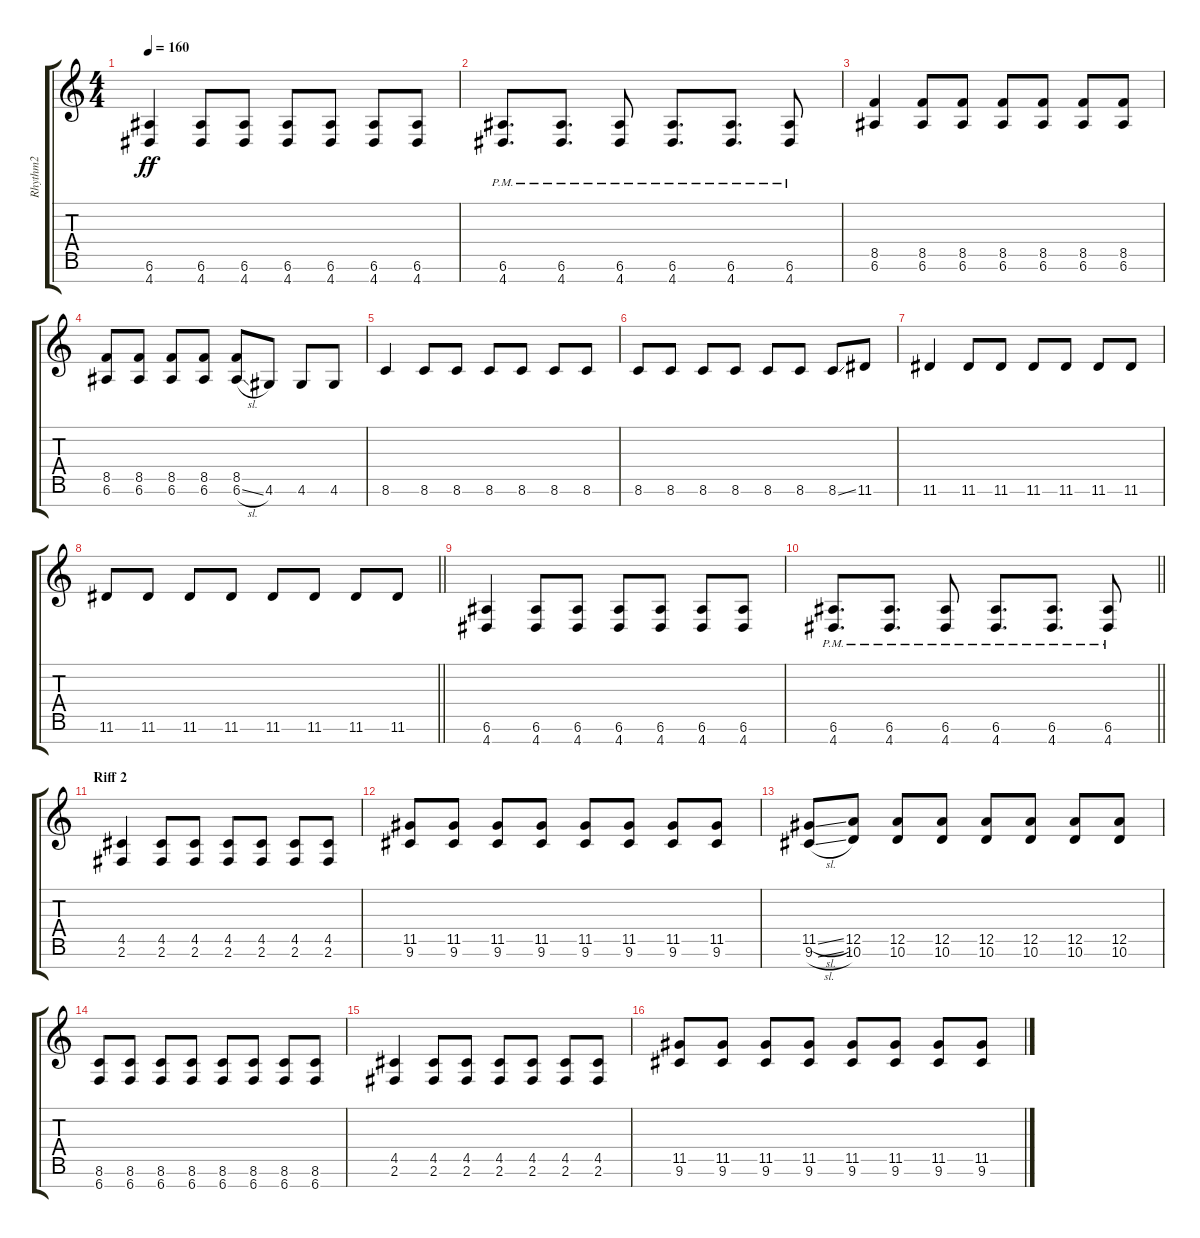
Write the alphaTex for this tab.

\track ("Rhythm2" "Rhythm2") {instrument overdrivenguitar}
\staff {score tabs}
\tuning (E4 B3 G3 D3 A2 E2 B1) {hide}
\ts (4 4)
\tempo 160
\clef g2
\ks c
(6.6 4.7).4{dy ff} (6.6 4.7).8 (6.6 4.7).8 (6.6 4.7).8 (6.6 4.7).8 (6.6 4.7).8 (6.6 4.7).8 |
(6.6{pm} 4.7{pm}).8{d} (6.6{pm} 4.7{pm}).8{d} (6.6{pm} 4.7{pm}).8 (6.6{pm} 4.7{pm}).8{d} (6.6{pm} 4.7{pm}).8{d} (6.6{pm} 4.7{pm}).8 |
(8.5 6.6).4 (8.5 6.6).8 (8.5 6.6).8 (8.5 6.6).8 (8.5 6.6).8 (8.5 6.6).8 (8.5 6.6).8 |
(8.5 6.6).8 (8.5 6.6).8 (8.5 6.6).8 (8.5 6.6).8 (8.5 6.6{sl}).8 4.6.8 4.6.8 4.6.8 |
8.6.4 8.6.8 8.6.8 8.6.8 8.6.8 8.6.8 8.6.8 |
8.6.8 8.6.8 8.6.8 8.6.8 8.6.8 8.6.8 8.6{ss}.8 11.6.8 |
11.6.4 11.6.8 11.6.8 11.6.8 11.6.8 11.6.8 11.6.8 |
\barLineRight lightlight
11.6.8 11.6.8 11.6.8 11.6.8 11.6.8 11.6.8 11.6.8 11.6.8 |
(6.6 4.7).4 (6.6 4.7).8 (6.6 4.7).8 (6.6 4.7).8 (6.6 4.7).8 (6.6 4.7).8 (6.6 4.7).8 |
\barLineRight lightlight
(6.6{pm} 4.7{pm}).8{d} (6.6{pm} 4.7{pm}).8{d} (6.6{pm} 4.7{pm}).8 (6.6{pm} 4.7{pm}).8{d} (6.6{pm} 4.7{pm}).8{d} (6.6{pm} 4.7{pm}).8 |
\section ("" "Riff 2")
(4.5 2.6).4 (4.5 2.6).8 (4.5 2.6).8 (4.5 2.6).8 (4.5 2.6).8 (4.5 2.6).8 (4.5 2.6).8 |
(11.5 9.6).8 (11.5 9.6).8 (11.5 9.6).8 (11.5 9.6).8 (11.5 9.6).8 (11.5 9.6).8 (11.5 9.6).8 (11.5 9.6).8 |
(11.5{sl} 9.6{sl}).8 (12.5 10.6).8 (12.5 10.6).8 (12.5 10.6).8 (12.5 10.6).8 (12.5 10.6).8 (12.5 10.6).8 (12.5 10.6).8 |
(8.6 6.7).8 (8.6 6.7).8 (8.6 6.7).8 (8.6 6.7).8 (8.6 6.7).8 (8.6 6.7).8 (8.6 6.7).8 (8.6 6.7).8 |
(4.5 2.6).4 (4.5 2.6).8 (4.5 2.6).8 (4.5 2.6).8 (4.5 2.6).8 (4.5 2.6).8 (4.5 2.6).8 |
(11.5 9.6).8 (11.5 9.6).8 (11.5 9.6).8 (11.5 9.6).8 (11.5 9.6).8 (11.5 9.6).8 (11.5 9.6).8 (11.5 9.6).8
